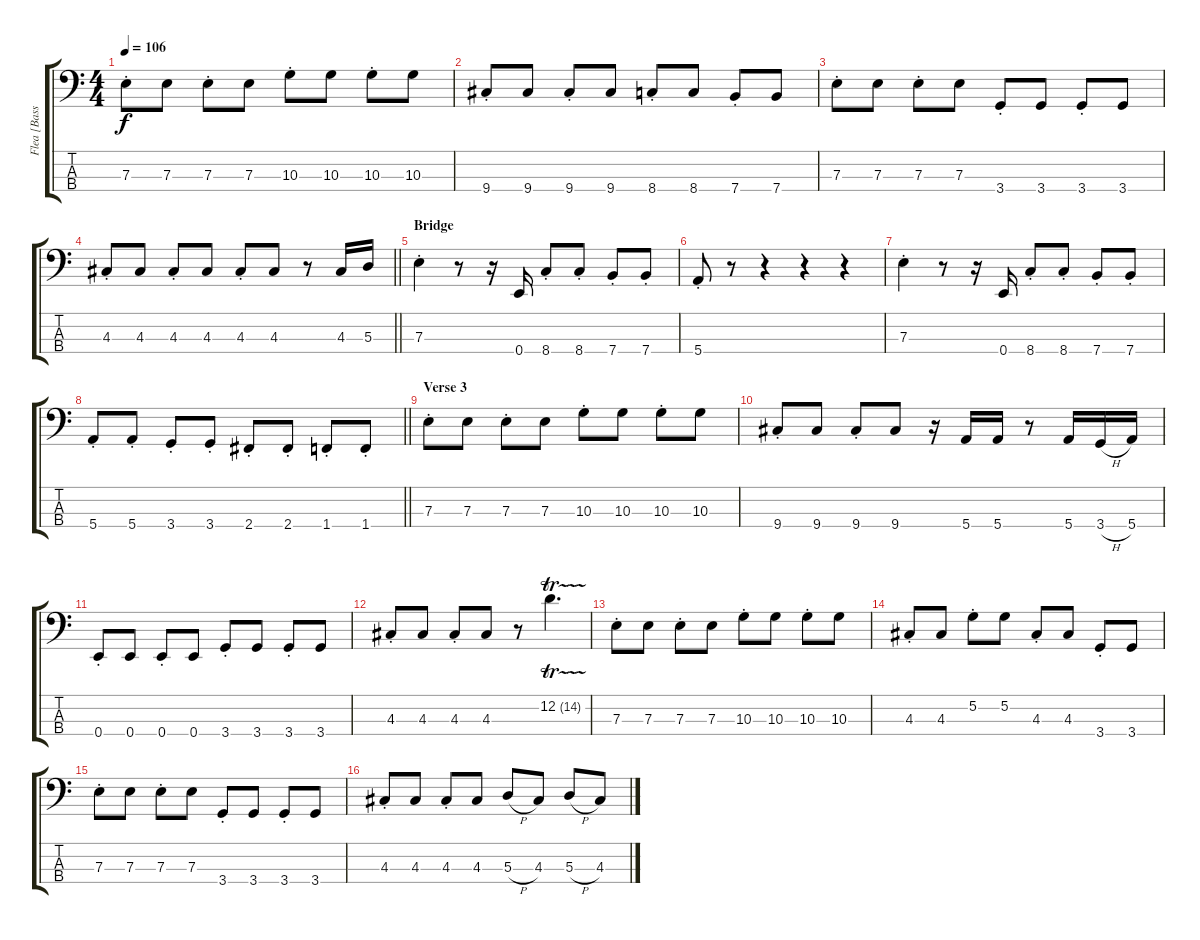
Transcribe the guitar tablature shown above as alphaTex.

\track ("Flea [Bass]" "Flea [Bass") {instrument slapbass1}
\staff {score tabs}
\tuning (G2 D2 A1 E1) {hide}
\ts (4 4)
\tempo 106
\clef f4
\ks c
7.3{st}.8{dy f} 7.3.8 7.3{st}.8 7.3.8 10.3{st}.8 10.3.8 10.3{st}.8 10.3.8 |
9.4{st}.8 9.4.8 9.4{st}.8 9.4.8 8.4{st}.8 8.4.8 7.4{st}.8 7.4.8 |
7.3{st}.8 7.3.8 7.3{st}.8 7.3.8 3.4{st}.8 3.4.8 3.4{st}.8 3.4.8 |
\barLineRight lightlight
4.3{st}.8 4.3.8 4.3{st}.8 4.3.8 4.3{st}.8 4.3.8 r.8 4.3.16 5.3.16 |
\section ("" "Bridge")
7.3{st}.4 r.8 r.16 0.4.16 8.4{st}.8 8.4{st}.8 7.4{st}.8 7.4{st}.8 |
5.4{st}.8 r.8 r.4 r.4 r.4 |
7.3{st}.4 r.8 r.16 0.4.16 8.4{st}.8 8.4{st}.8 7.4{st}.8 7.4{st}.8 |
\barLineRight lightlight
5.4{st}.8 5.4{st}.8 3.4{st}.8 3.4{st}.8 2.4{st}.8 2.4{st}.8 1.4{st}.8 1.4{st}.8 |
\section ("" "Verse 3")
7.3{st}.8 7.3.8 7.3{st}.8 7.3.8 10.3{st}.8 10.3.8 10.3{st}.8 10.3.8 |
9.4{st}.8 9.4.8 9.4{st}.8 9.4.8 r.16 5.4.16 5.4.16 r.8 5.4.16 3.4{h}.16 5.4.16 |
0.4{st}.8 0.4.8 0.4{st}.8 0.4.8 3.4{st}.8 3.4.8 3.4{st}.8 3.4.8 |
4.3{st}.8 4.3.8 4.3{st}.8 4.3.8 r.8 12.2{tr (14 16)}.4{d} |
7.3{st}.8 7.3.8 7.3{st}.8 7.3.8 10.3{st}.8 10.3.8 10.3{st}.8 10.3.8 |
4.3{st}.8 4.3.8 5.2{st}.8 5.2.8 4.3{st}.8 4.3.8 3.4{st}.8 3.4.8 |
7.3{st}.8 7.3.8 7.3{st}.8 7.3.8 3.4{st}.8 3.4.8 3.4{st}.8 3.4.8 |
4.3{st}.8 4.3.8 4.3{st}.8 4.3.8 5.3{h}.8 4.3.8 5.3{h}.8 4.3.8
